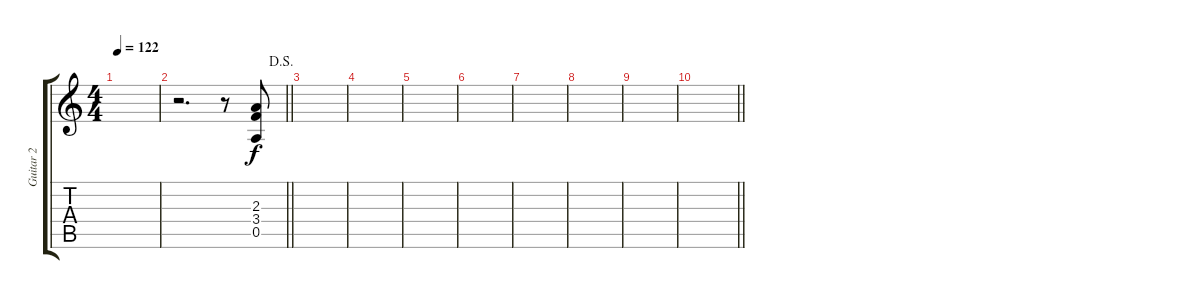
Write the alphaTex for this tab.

\track ("Guitar 2" "Guitar 2") {instrument distortionguitar}
\staff {score tabs}
\tuning (E4 B3 G3 D3 A2 E2) {hide}
\ts (4 4)
\tempo 122
\clef g2
\ks aminor
|
\jump dalsegno
\barLineRight lightlight
r.2{d} r.8 (2.3 3.4 0.5).8 |
|
|
|
|
|
|
|
\barLineRight lightlight
